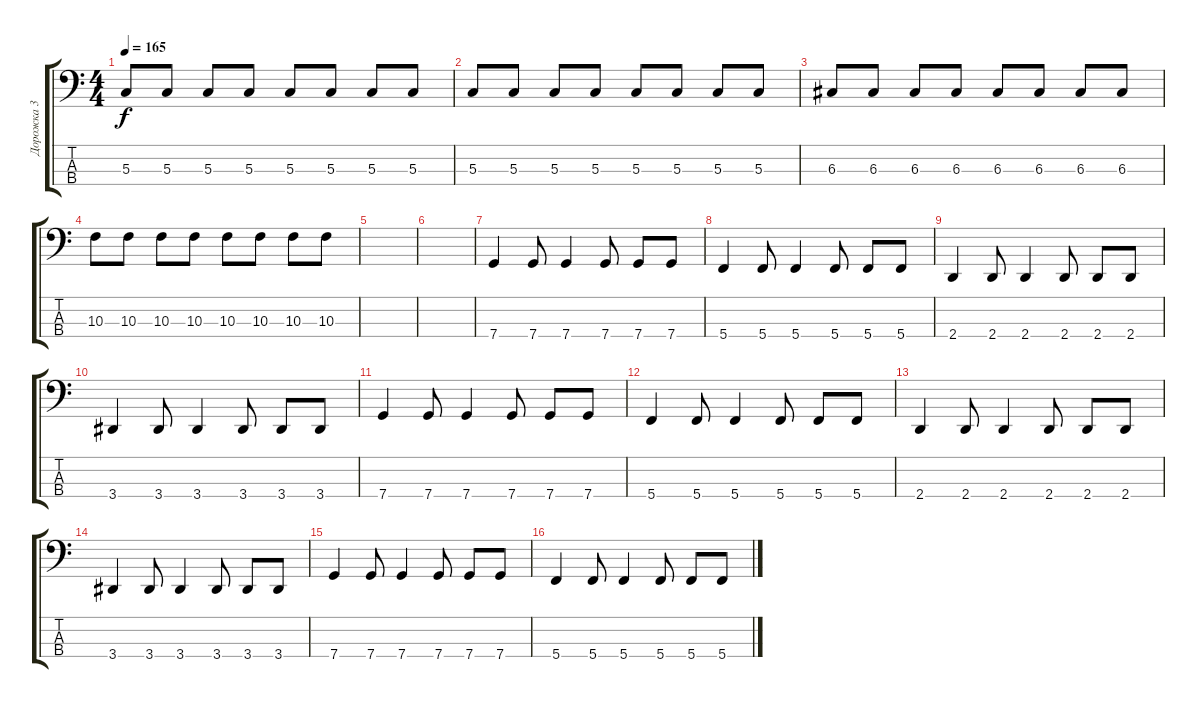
\track ("Дорожка 3" "Дорожка 3") {instrument electricbasspick}
\staff {score tabs}
\tuning (F2 C2 G1 C1) {hide}
\ts (4 4)
\tempo 165
\clef f4
\ks c
5.3.8{dy f} 5.3.8 5.3.8 5.3.8 5.3.8 5.3.8 5.3.8 5.3.8 |
5.3.8 5.3.8 5.3.8 5.3.8 5.3.8 5.3.8 5.3.8 5.3.8 |
6.3.8 6.3.8 6.3.8 6.3.8 6.3.8 6.3.8 6.3.8 6.3.8 |
10.3.8 10.3.8 10.3.8 10.3.8 10.3.8 10.3.8 10.3.8 10.3.8 |
|
|
7.4.4 7.4.8 7.4.4 7.4.8 7.4.8 7.4.8 |
5.4.4 5.4.8 5.4.4 5.4.8 5.4.8 5.4.8 |
2.4.4 2.4.8 2.4.4 2.4.8 2.4.8 2.4.8 |
3.4.4 3.4.8 3.4.4 3.4.8 3.4.8 3.4.8 |
7.4.4 7.4.8 7.4.4 7.4.8 7.4.8 7.4.8 |
5.4.4 5.4.8 5.4.4 5.4.8 5.4.8 5.4.8 |
2.4.4 2.4.8 2.4.4 2.4.8 2.4.8 2.4.8 |
3.4.4 3.4.8 3.4.4 3.4.8 3.4.8 3.4.8 |
7.4.4 7.4.8 7.4.4 7.4.8 7.4.8 7.4.8 |
5.4.4 5.4.8 5.4.4 5.4.8 5.4.8 5.4.8
